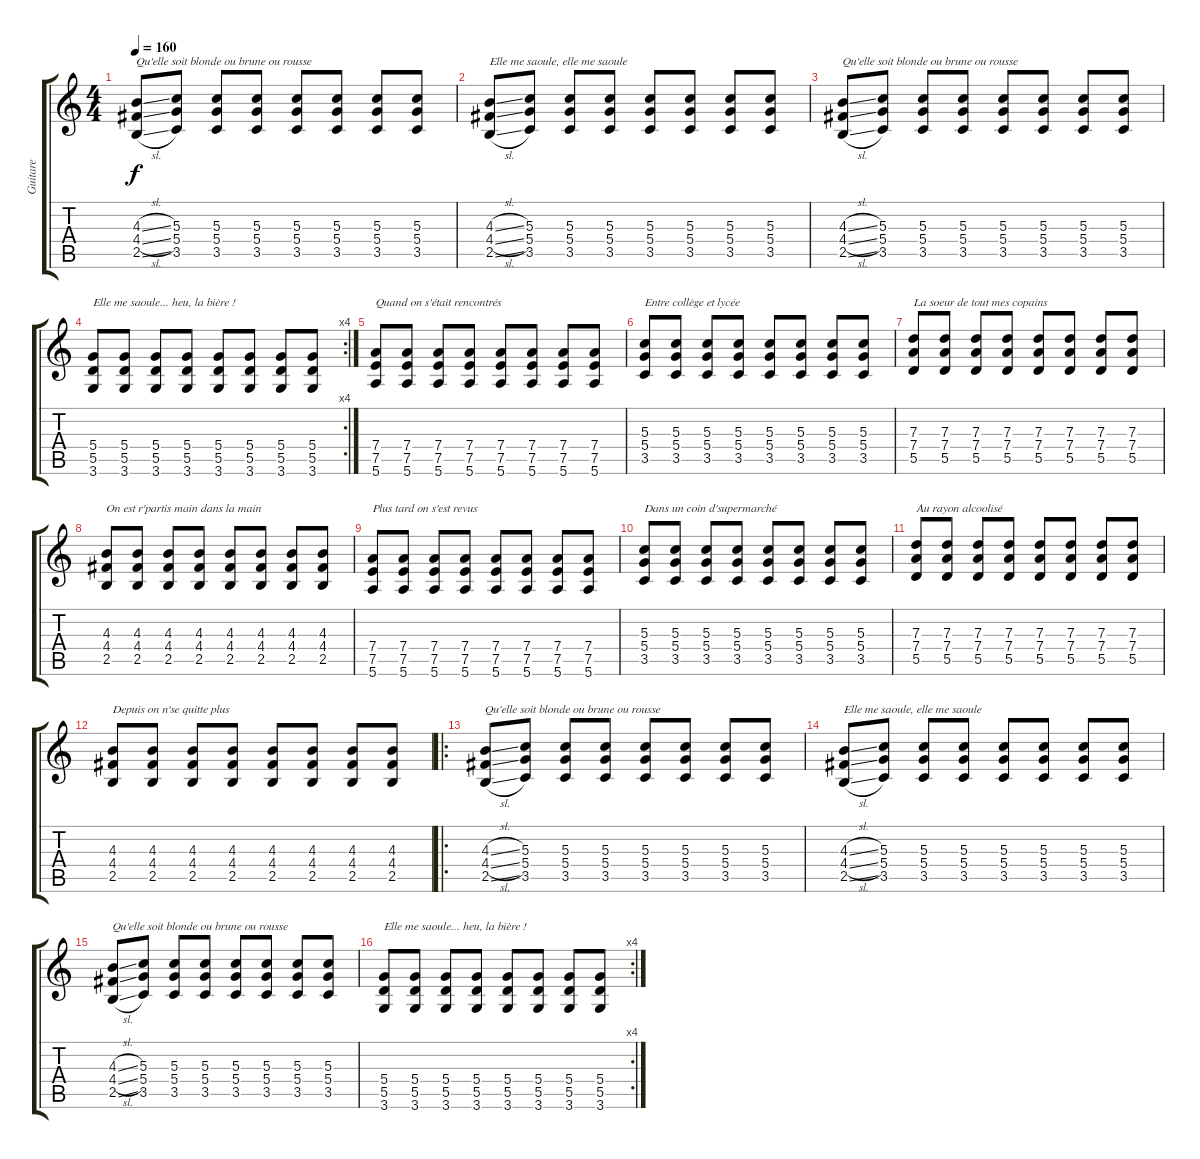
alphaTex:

\track ("Guitare" "Guitare") {instrument electricguitarclean}
\staff {score tabs}
\tuning (E4 B3 G3 D3 A2 E2) {hide}
\ts (4 4)
\tempo 160
\clef g2
\ks c
(4.3{sl} 4.4{sl} 2.5{sl}).8{txt "Qu'elle soit blonde ou brune ou rousse" dy f instrument electricguitarclean} (5.3 5.4 3.5).8 (5.3 5.4 3.5).8 (5.3 5.4 3.5).8 (5.3 5.4 3.5).8 (5.3 5.4 3.5).8 (5.3 5.4 3.5).8 (5.3 5.4 3.5).8 |
(4.3{sl} 4.4{sl} 2.5{sl}).8{txt "Elle me saoule, elle me saoule"} (5.3 5.4 3.5).8 (5.3 5.4 3.5).8 (5.3 5.4 3.5).8 (5.3 5.4 3.5).8 (5.3 5.4 3.5).8 (5.3 5.4 3.5).8 (5.3 5.4 3.5).8 |
(4.3{sl} 4.4{sl} 2.5{sl}).8{txt "Qu'elle soit blonde ou brune ou rousse"} (5.3 5.4 3.5).8 (5.3 5.4 3.5).8 (5.3 5.4 3.5).8 (5.3 5.4 3.5).8 (5.3 5.4 3.5).8 (5.3 5.4 3.5).8 (5.3 5.4 3.5).8 |
\rc 4
(5.4 5.5 3.6).8{txt "Elle me saoule... heu, la bière !"} (5.4 5.5 3.6).8 (5.4 5.5 3.6).8 (5.4 5.5 3.6).8 (5.4 5.5 3.6).8 (5.4 5.5 3.6).8 (5.4 5.5 3.6).8 (5.4 5.5 3.6).8 |
(7.4 7.5 5.6).8{txt "Quand on s'était rencontrés"} (7.4 7.5 5.6).8 (7.4 7.5 5.6).8 (7.4 7.5 5.6).8 (7.4 7.5 5.6).8 (7.4 7.5 5.6).8 (7.4 7.5 5.6).8 (7.4 7.5 5.6).8 |
(5.3 5.4 3.5).8{txt "Entre collège et lycée"} (5.3 5.4 3.5).8 (5.3 5.4 3.5).8 (5.3 5.4 3.5).8 (5.3 5.4 3.5).8 (5.3 5.4 3.5).8 (5.3 5.4 3.5).8 (5.3 5.4 3.5).8 |
(7.3 7.4 5.5).8{txt "La soeur de tout mes copains"} (7.3 7.4 5.5).8 (7.3 7.4 5.5).8 (7.3 7.4 5.5).8 (7.3 7.4 5.5).8 (7.3 7.4 5.5).8 (7.3 7.4 5.5).8 (7.3 7.4 5.5).8 |
(4.3 4.4 2.5).8{txt "On est r'partis main dans la main"} (4.3 4.4 2.5).8 (4.3 4.4 2.5).8 (4.3 4.4 2.5).8 (4.3 4.4 2.5).8 (4.3 4.4 2.5).8 (4.3 4.4 2.5).8 (4.3 4.4 2.5).8 |
(7.4 7.5 5.6).8{txt "Plus tard on s'est revus"} (7.4 7.5 5.6).8 (7.4 7.5 5.6).8 (7.4 7.5 5.6).8 (7.4 7.5 5.6).8 (7.4 7.5 5.6).8 (7.4 7.5 5.6).8 (7.4 7.5 5.6).8 |
(5.3 5.4 3.5).8{txt "Dans un coin d'supermarché"} (5.3 5.4 3.5).8 (5.3 5.4 3.5).8 (5.3 5.4 3.5).8 (5.3 5.4 3.5).8 (5.3 5.4 3.5).8 (5.3 5.4 3.5).8 (5.3 5.4 3.5).8 |
(7.3 7.4 5.5).8{txt "Au rayon alcoolisé"} (7.3 7.4 5.5).8 (7.3 7.4 5.5).8 (7.3 7.4 5.5).8 (7.3 7.4 5.5).8 (7.3 7.4 5.5).8 (7.3 7.4 5.5).8 (7.3 7.4 5.5).8 |
(4.3 4.4 2.5).8{txt "Depuis on n'se quitte plus"} (4.3 4.4 2.5).8 (4.3 4.4 2.5).8 (4.3 4.4 2.5).8 (4.3 4.4 2.5).8 (4.3 4.4 2.5).8 (4.3 4.4 2.5).8 (4.3 4.4 2.5).8 |
\ro
(4.3{sl} 4.4{sl} 2.5{sl}).8{txt "Qu'elle soit blonde ou brune ou rousse"} (5.3 5.4 3.5).8 (5.3 5.4 3.5).8 (5.3 5.4 3.5).8 (5.3 5.4 3.5).8 (5.3 5.4 3.5).8 (5.3 5.4 3.5).8 (5.3 5.4 3.5).8 |
(4.3{sl} 4.4{sl} 2.5{sl}).8{txt "Elle me saoule, elle me saoule"} (5.3 5.4 3.5).8 (5.3 5.4 3.5).8 (5.3 5.4 3.5).8 (5.3 5.4 3.5).8 (5.3 5.4 3.5).8 (5.3 5.4 3.5).8 (5.3 5.4 3.5).8 |
(4.3{sl} 4.4{sl} 2.5{sl}).8{txt "Qu'elle soit blonde ou brune ou rousse"} (5.3 5.4 3.5).8 (5.3 5.4 3.5).8 (5.3 5.4 3.5).8 (5.3 5.4 3.5).8 (5.3 5.4 3.5).8 (5.3 5.4 3.5).8 (5.3 5.4 3.5).8 |
\rc 4
(5.4 5.5 3.6).8{txt "Elle me saoule... heu, la bière !"} (5.4 5.5 3.6).8 (5.4 5.5 3.6).8 (5.4 5.5 3.6).8 (5.4 5.5 3.6).8 (5.4 5.5 3.6).8 (5.4 5.5 3.6).8 (5.4 5.5 3.6).8
